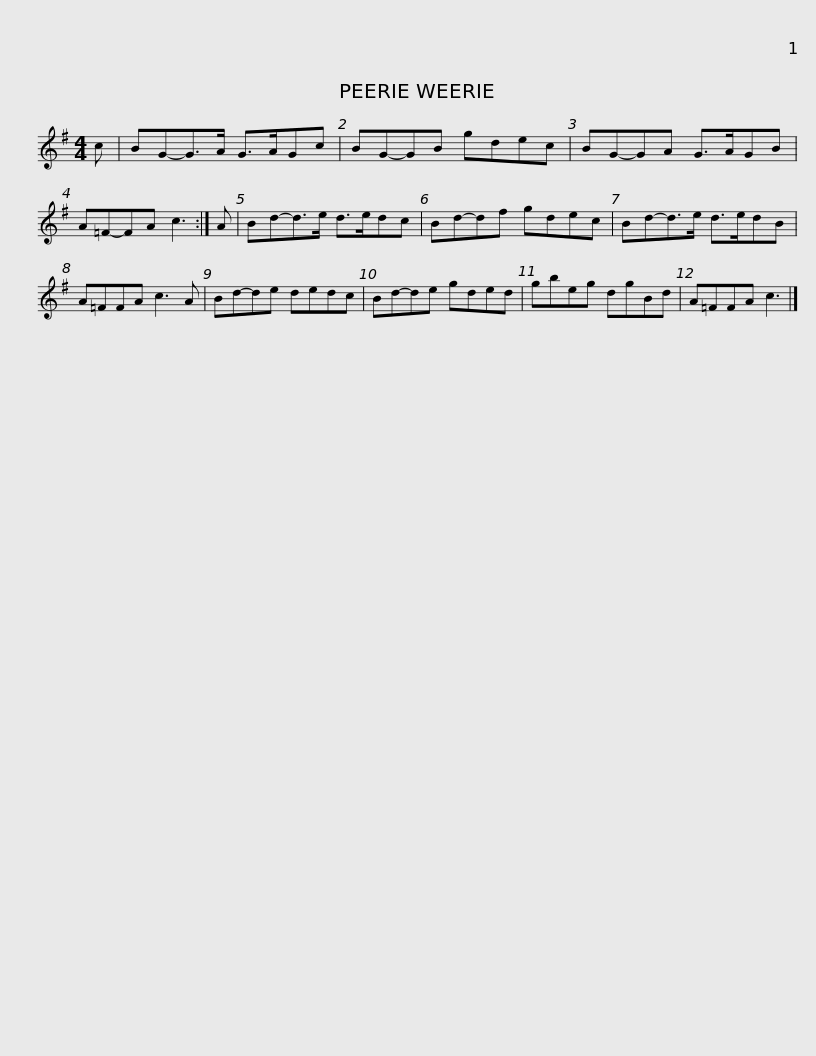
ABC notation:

X:1
L:1/8
M:4/4
I:linebreak $
K:G
V:1 treble
V:1
 c | BG-G>A G>AGc | BG-GB gdec | BG-GA G>AGB | A=F-FA c3 :| %5
 A | Bd-d>e d>edc |$ Bd-df gdec | Bd-d>e d>edB | A=FFA c3 A | %10
 Bd-de dedc | Bd-de gded |$ gbeg dgBd | A=FFA c3 |] %14
